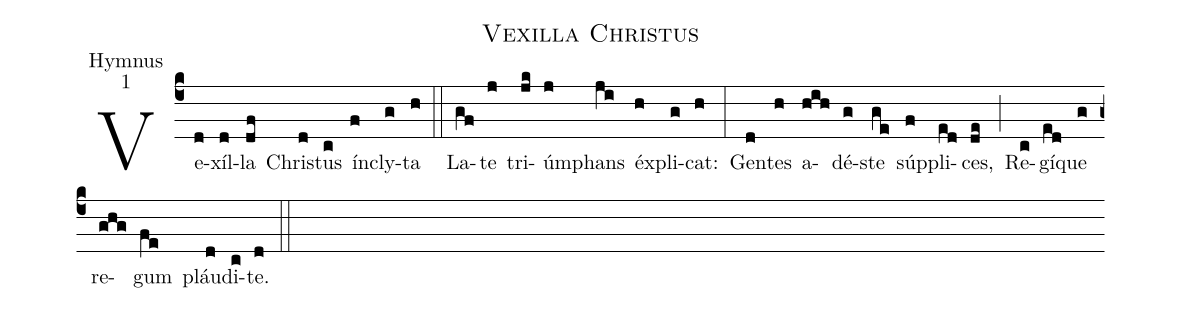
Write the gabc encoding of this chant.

name:Vexilla Christus;
office-part:Hymnus;
mode:1;
%%
(c4) Ve(d)xíl(d)la(df) Chri(d)stus(c) ín(f)cly(g)ta(h) (::)
La(gf)te(j) tri(jk)úm(j)phans(ji) éx(h)pli(g)cat:(h) (:)
Gen(d)tes(h) a(hih)dé(g)ste(ge) súp(f)pli(ed)ces,(de) (;) Re(c)gí(ed)que(g) re(ghg)gum(fe) pláu(d)di(c)te.(d) (::)
